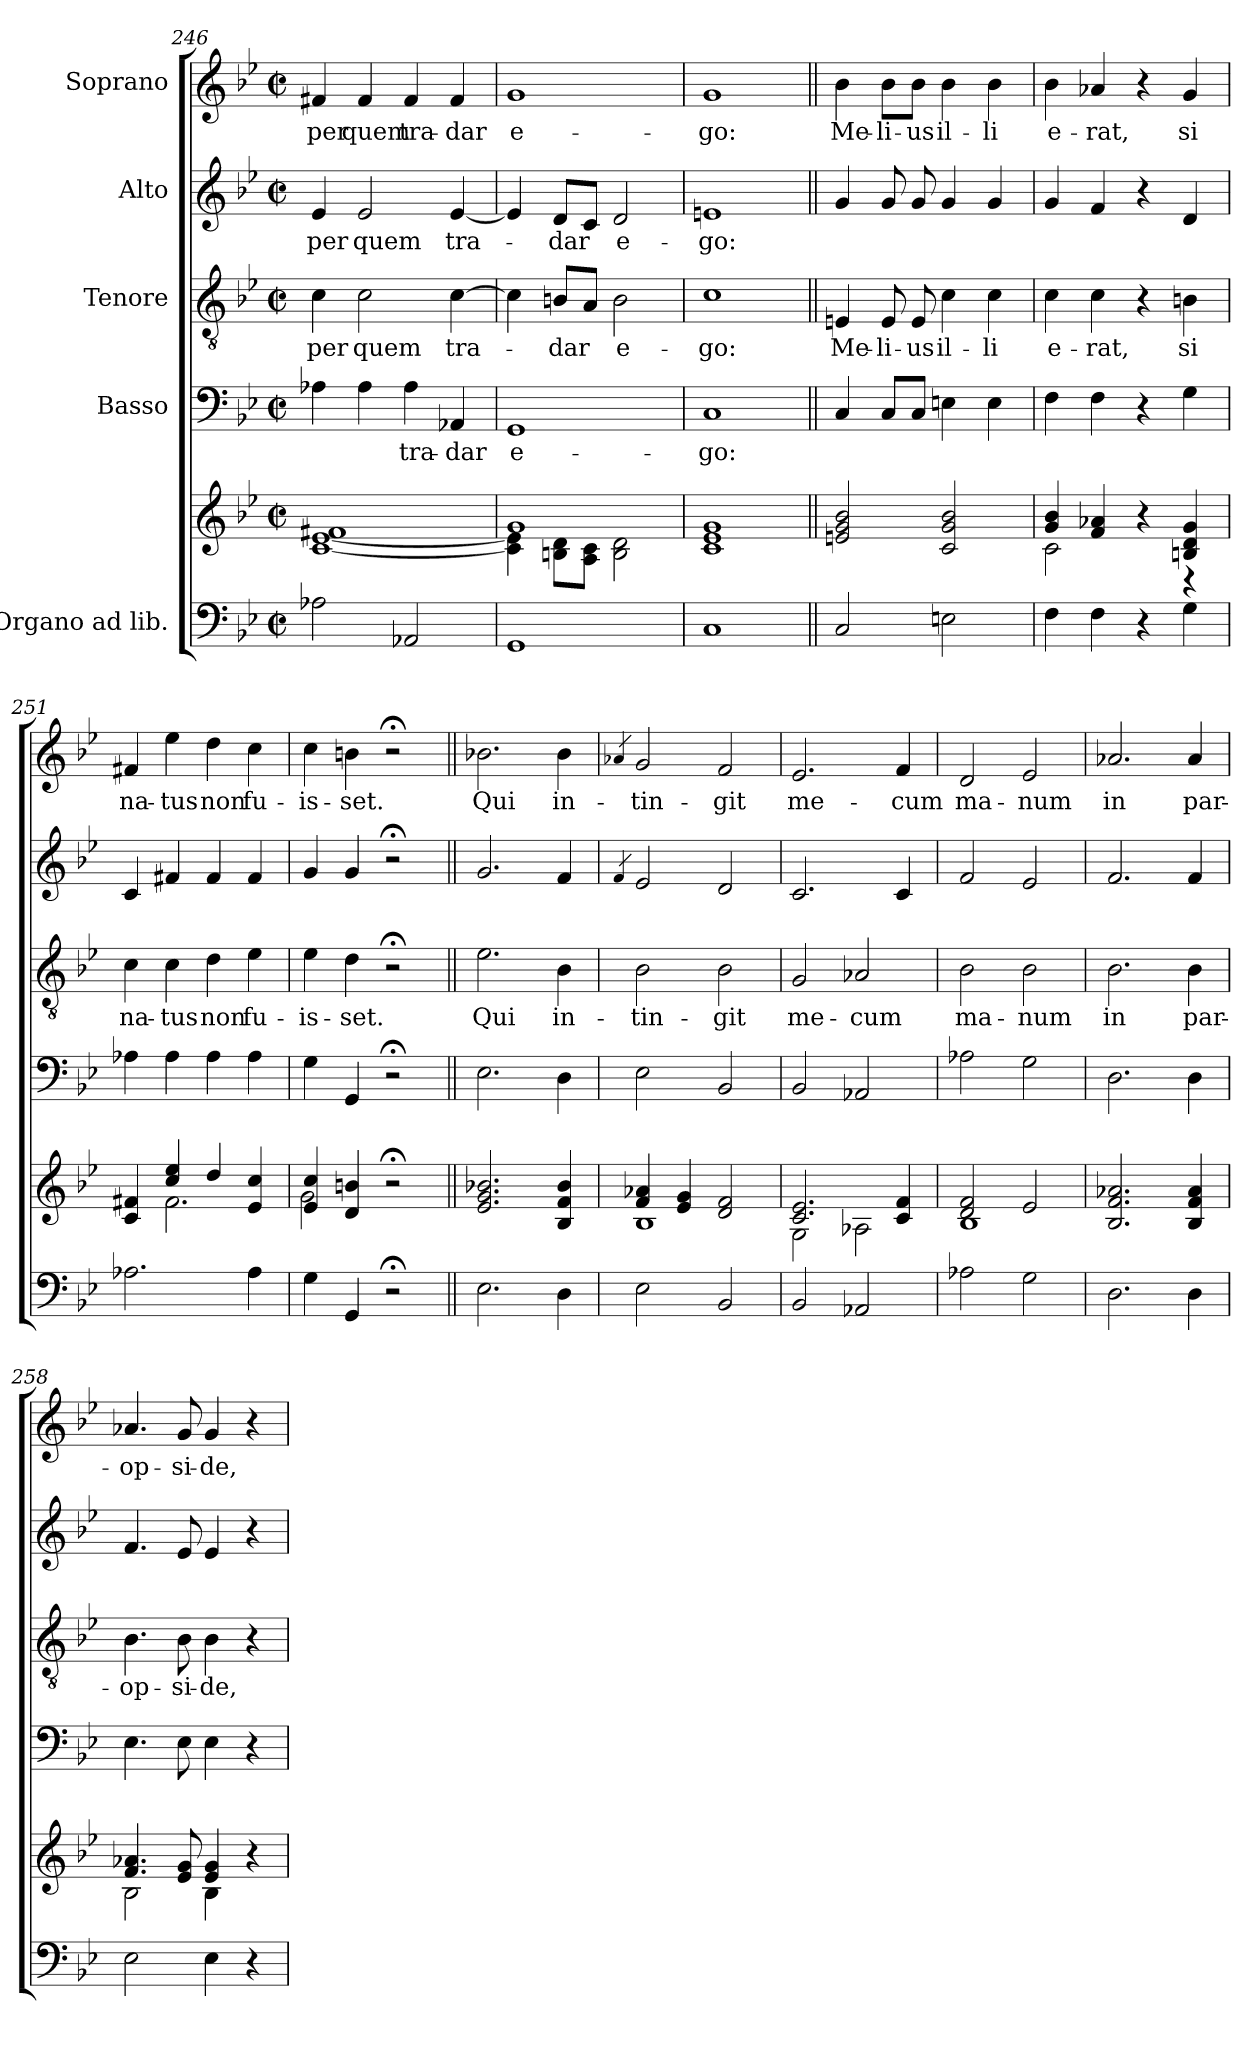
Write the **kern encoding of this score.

**kern	**kern	**kern	**text	**kern	**text	**kern	**text	**kern	**text
*part5	*part5	*part4	*part4	*part3	*part3	*part2	*part2	*part1	*part1
*staff6	*staff5	*staff4	*staff4	*staff3	*staff3	*staff2	*staff2	*staff1	*staff1
*I"Organo ad lib.	*	*I"Basso	*	*I"Tenore	*	*I"Alto	*	*I"Soprano	*
*clefF4	*clefG2	*clefF4	*	*clefGv2	*	*clefG2	*	*clefG2	*
*k[b-e-]	*k[b-e-]	*k[b-e-]	*	*k[b-e-]	*	*k[b-e-]	*	*k[b-e-]	*
*B-:	*B-:	*B-:	*	*B-:	*	*B-:	*	*B-:	*
*M2/2	*M2/2	*M2/2	*	*M2/2	*	*M2/2	*	*M2/2	*
*met(c|)	*met(c|)	*met(c|)	*	*met(c|)	*	*met(c|)	*	*met(c|)	*
=246	=246	=246	=246	=246	=246	=246	=246	=246	=246
2A-X\	[1c [1e- 1f#X	4A-X\	.	4c\	per	4e-/	per	4f#X/	per
.	.	4A-\	.	2c\	quem	2e-/	quem	4f#/	quem
2AA-X/	.	4A-\	tra-	.	.	.	.	4f#/	tra-
.	.	4AA-X/	-dar	[4c\	tra-	[4e-/	tra-	4f#/	-dar
=247	=247	=247	=247	=247	=247	=247	=247	=247	=247
*	*^	*	*	*	*	*	*	*	*
1GG	1g	4c\] 4e-\]	1GG	e-	4c\]	.	4e-/]	.	1g	e-
.	.	8Bn\ 8d\L	.	.	8Bn/L	-dar	8d/L	-dar	.	.
.	.	8A\ 8c\J	.	.	8A/J	.	8c/J	.	.	.
.	.	2B\ 2d\	.	.	2B\	e-	2d/	e-	.	.
*	*v	*v	*	*	*	*	*	*	*	*
=248	=248	=248	=248	=248	=248	=248	=248	=248	=248
1C	1c 1e- 1g	1C	-go:	1c	-go:	1en	-go:	1g	-go:
!!LO:LB:g=z
=249||	=249||	=249||	=249||	=249||	=249||	=249||	=249||	=249||	=249||
2C/	2en/ 2g/ 2b-/	4C/	.	4En/	Me-	4g/	.	4b-\	Me-
.	.	8C/L	.	8E/	-li-	8g/	.	8b-\L	-li-
.	.	8C/J	.	8E/	-us	8g/	.	8b-\J	-us
2En\	2c/ 2g/ 2b-/	4En\	.	4c\	il-	4g/	.	4b-\	il-
.	.	4E\	.	4c\	-li	4g/	.	4b-\	-li
=250	=250	=250	=250	=250	=250	=250	=250	=250	=250
*	*^	*	*	*	*	*	*	*	*
4F\	4g/ 4b-/	2c\	4F\	.	4c\	e-	4g/	.	4b-\	e-
4F\	4f/ 4a-X/	.	4F\	.	4c\	-rat,	4f/	.	4a-X/	-rat,
4r	4r	4ryy	4r	.	4r	.	4r	.	4r	.
4G\	4Bn/ 4d/ 4g/	4r	4G\	.	4Bn\	si	4d/	.	4g/	si
=251	=251	=251	=251	=251	=251	=251	=251	=251	=251	=251
2.A-X\	4c/ 4f#X/	4ryy	4A-X\	.	4c\	na-	4c/	.	4f#X/	na-
.	4cc/ 4ee-/	2.f#\	4A-\	.	4c\	-tus	4f#X/	.	4ee-\	-tus
.	4dd/	.	4A-\	.	4d\	non	4f#/	.	4dd\	non
4A-\	4e-/ 4cc/	.	4A-\	.	4e-\	fu-	4f#/	.	4cc\	fu-
=252	=252	=252	=252	=252	=252	=252	=252	=252	=252	=252
4G\	4e-/ 4cc/	2g\	4G\	.	4e-\	-is-	4g/	.	4cc\	-is-
4GG/	4d/ 4bn/	.	4GG/	.	4d\	-set.	4g/	.	4bn\	-set.
2r;<	2r;<	2ryy	2r;<	.	2r;<	.	2r;<	.	2r;<	.
*	*v	*v	*	*	*	*	*	*	*	*
!!LO:PB:g=z
=253||	=253||	=253||	=253||	=253||	=253||	=253||	=253||	=253||	=253||
2.E-\	2.e-/ 2.g/ 2.b-X/	2.E-\	.	2.e-\	Qui	2.g/	.	2.b-X\	Qui
4D\	4B-/ 4f/ 4b-/	4D\	.	4B-\	in-	4f/	.	4b-\	in-
=254	=254	=254	=254	=254	=254	=254	=254	=254	=254
.	.	.	.	.	.	4qf/	.	4qa-X/	.
*	*^	*	*	*	*	*	*	*	*
2E-\	4f/ 4a-X/	1B-	2E-\	.	2B-\	-tin-	2e-/	.	2g/	-tin-
.	4e-/ 4g/	.	.	.	.	.	.	.	.	.
2BB-/	2d/ 2f/	.	2BB-/	.	2B-\	-git	2d/	.	2f/	-git
=255	=255	=255	=255	=255	=255	=255	=255	=255	=255	=255
2BB-/	2.c/ 2.e-/	2G\	2BB-/	.	2G/	me-	2.c/	.	2.e-/	me-
2AA-X/	.	2A-X\	2AA-X/	.	2A-X/	-cum	.	.	.	.
.	4c/ 4f/	.	.	.	.	.	4c/	.	4f/	-cum
=256	=256	=256	=256	=256	=256	=256	=256	=256	=256	=256
2A-X\	2d/ 2f/	1B-	2A-X\	.	2B-\	ma-	2f/	.	2d/	ma-
2G\	2e-/	.	2G\	.	2B-\	-num	2e-/	.	2e-/	-num
*	*v	*v	*	*	*	*	*	*	*	*
=257	=257	=257	=257	=257	=257	=257	=257	=257	=257
2.D\	2.B-/ 2.f/ 2.a-X/	2.D\	.	2.B-\	in	2.f/	.	2.a-X/	in
4D\	4B-/ 4f/ 4a-/	4D\	.	4B-\	par-	4f/	.	4a-/	par-
=258	=258	=258	=258	=258	=258	=258	=258	=258	=258
*	*^	*	*	*	*	*	*	*	*
2E-\	4.f/ 4.a-X/	2B-\	4.E-\	.	4.B-\	-op-	4.f/	.	4.a-X/	-op-
.	8e-/ 8g/	.	8E-\	.	8B-\	-si-	8e-/	.	8g/	-si-
4E-\	4e-/ 4g/	4B-\	4E-\	.	4B-\	-de,	4e-/	.	4g/	-de,
4r	4r	4ryy	4r	.	4r	.	4r	.	4r	.
*	*v	*v	*	*	*	*	*	*	*	*
=	=	=	=	=	=	=	=	=	=
*-	*-	*-	*-	*-	*-	*-	*-	*-	*-
